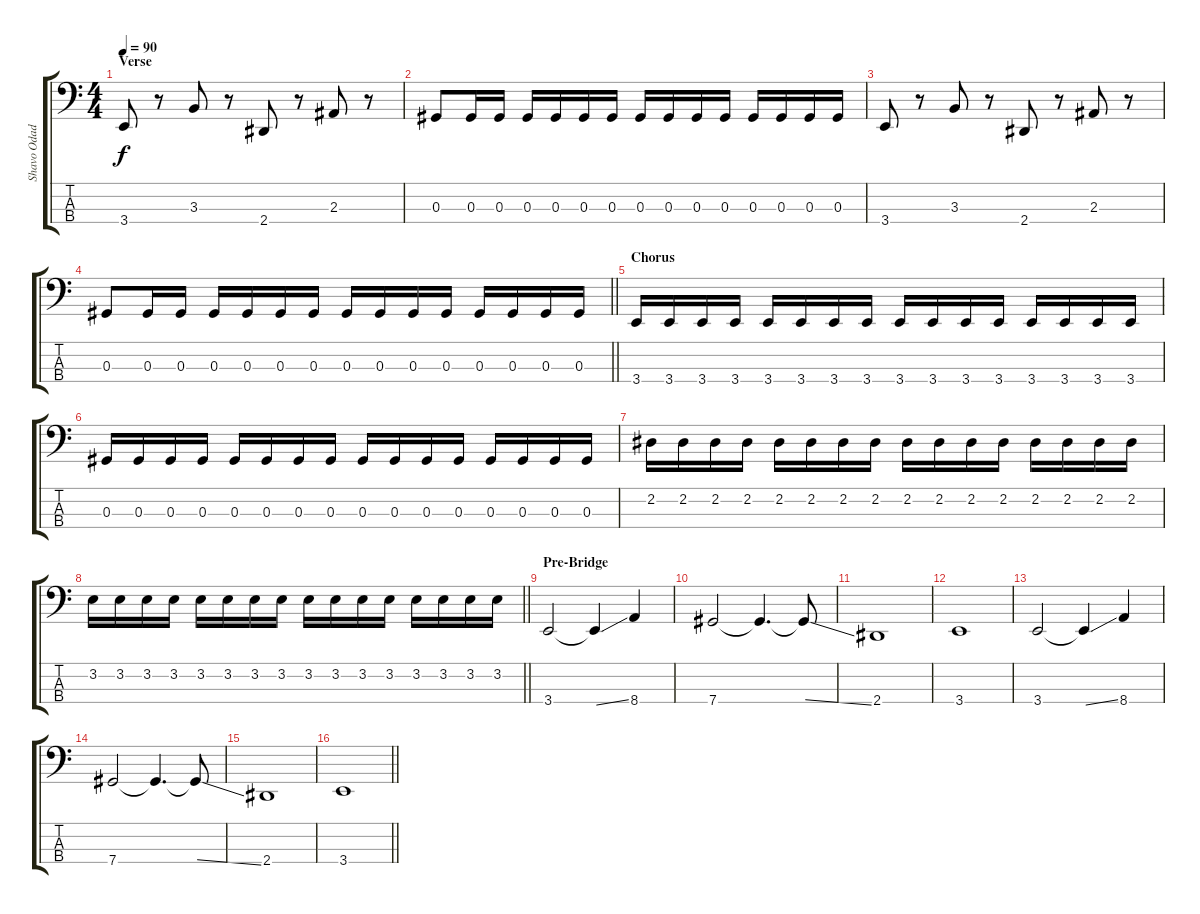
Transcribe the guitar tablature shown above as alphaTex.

\track ("Shavo Odadjian" "Shavo Odad") {instrument electricbassfinger}
\staff {score tabs}
\tuning (Gb2 Db2 Ab1 Db1) {hide}
\ts (4 4)
\section ("" "Verse")
\tempo 90
\clef f4
\ks c
3.4.8{dy f} r.8 3.3.8 r.8 2.4.8 r.8 2.3.8 r.8 |
0.3.8 0.3.16 0.3.16 0.3.16 0.3.16 0.3.16 0.3.16 0.3.16 0.3.16 0.3.16 0.3.16 0.3.16 0.3.16 0.3.16 0.3.16 |
3.4.8 r.8 3.3.8 r.8 2.4.8 r.8 2.3.8 r.8 |
\barLineRight lightlight
0.3.8 0.3.16 0.3.16 0.3.16 0.3.16 0.3.16 0.3.16 0.3.16 0.3.16 0.3.16 0.3.16 0.3.16 0.3.16 0.3.16 0.3.16 |
\section ("" "Chorus")
3.4.16 3.4.16 3.4.16 3.4.16 3.4.16 3.4.16 3.4.16 3.4.16 3.4.16 3.4.16 3.4.16 3.4.16 3.4.16 3.4.16 3.4.16 3.4.16 |
0.3.16 0.3.16 0.3.16 0.3.16 0.3.16 0.3.16 0.3.16 0.3.16 0.3.16 0.3.16 0.3.16 0.3.16 0.3.16 0.3.16 0.3.16 0.3.16 |
2.2.16 2.2.16 2.2.16 2.2.16 2.2.16 2.2.16 2.2.16 2.2.16 2.2.16 2.2.16 2.2.16 2.2.16 2.2.16 2.2.16 2.2.16 2.2.16 |
\barLineRight lightlight
3.2.16 3.2.16 3.2.16 3.2.16 3.2.16 3.2.16 3.2.16 3.2.16 3.2.16 3.2.16 3.2.16 3.2.16 3.2.16 3.2.16 3.2.16 3.2.16 |
\section ("" "Pre-Bridge")
3.4.2 3.4{ss t}.4 8.4.4 |
7.4.2 7.4{t}.4{d} 7.4{ss t}.8 |
2.4.1 |
3.4.1 |
3.4.2 3.4{ss t}.4 8.4.4 |
7.4.2 7.4{t}.4{d} 7.4{ss t}.8 |
2.4.1 |
\barLineRight lightlight
3.4.1
